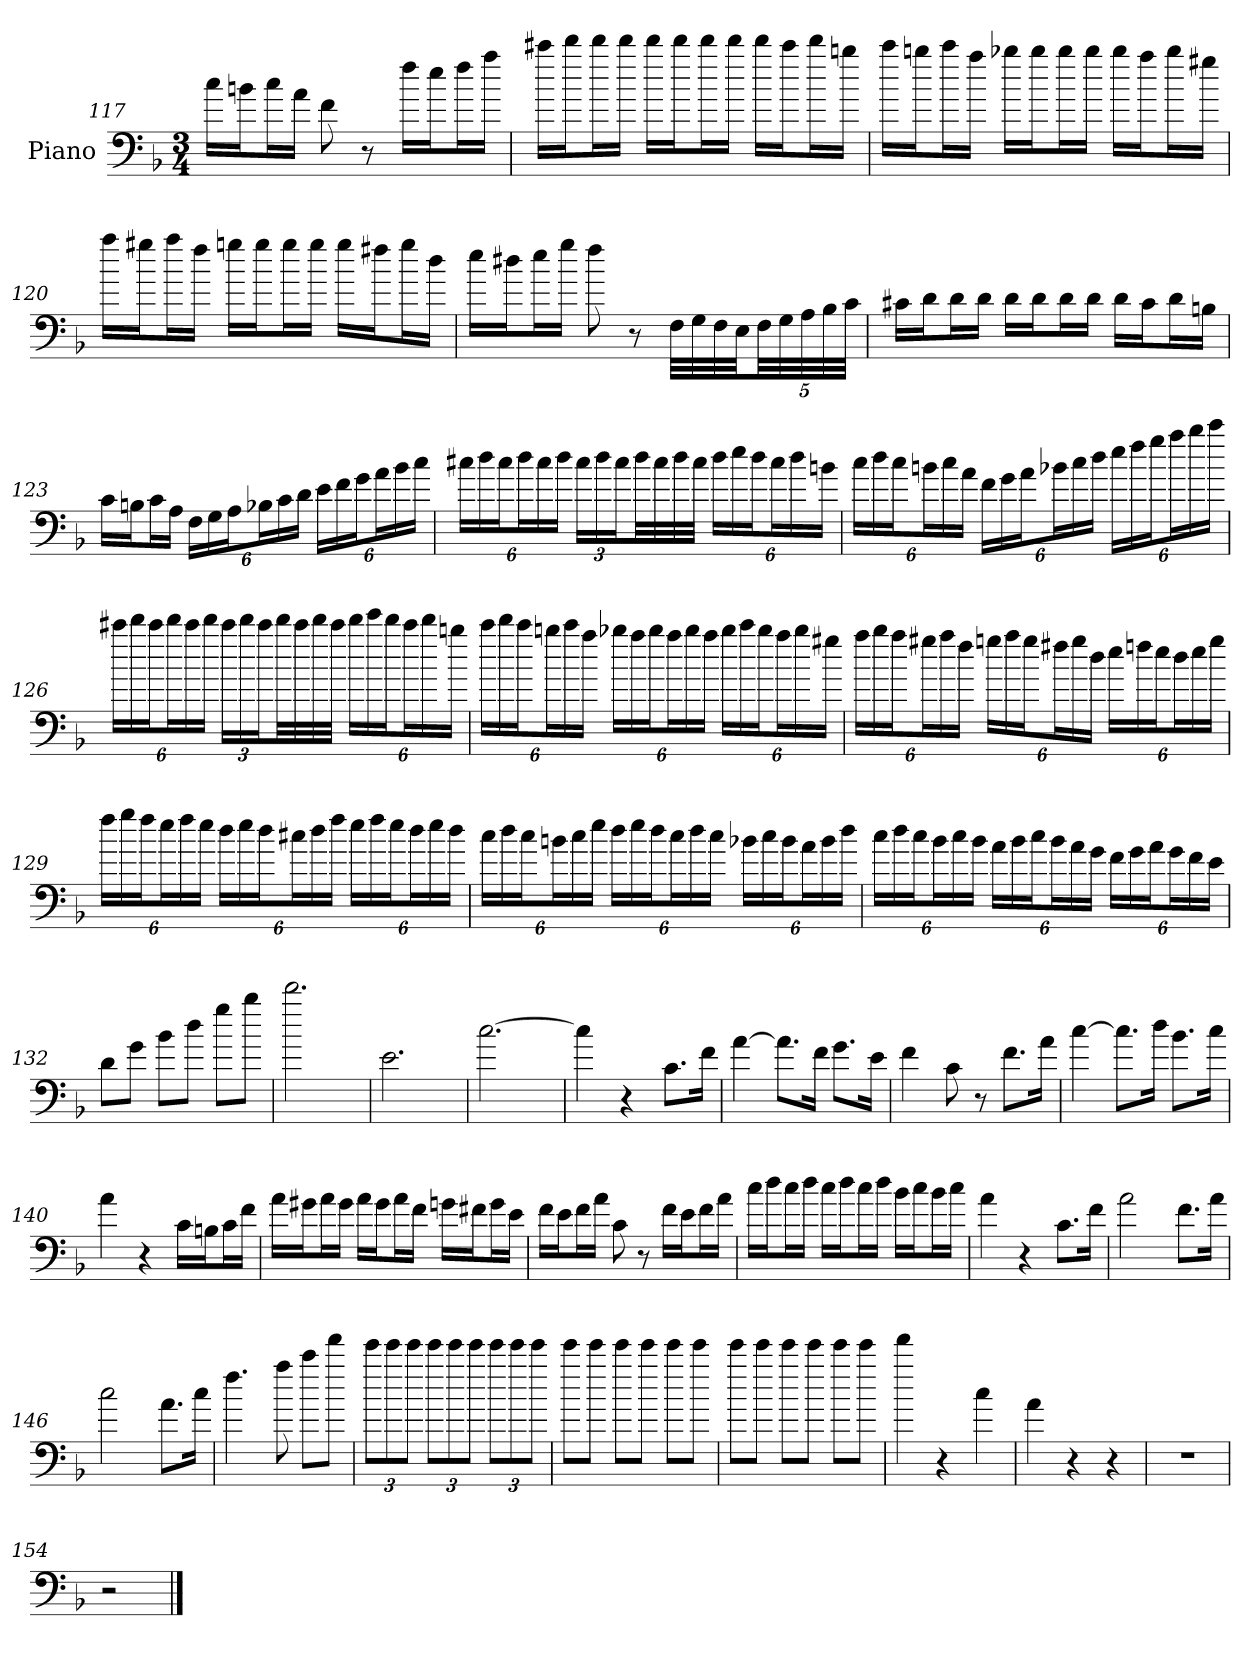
**kern
*part1
*staff1
*I"Piano
*I'Pno
*clefF4
*k[b-]
*F:
*M3/4
=117
16cc\LL
16bn\J
16cc\L
16a\JJ
8f
8r
16ff\LL
16ee\J
16ff\L
16aa\JJ
=118
16ccc#X\LL
16ddd\J
16ddd\L
16ddd\JJ
16ddd\LL
16ddd\J
16ddd\L
16ddd\JJ
16ddd\LL
16ccc#\J
16ddd\L
16bbn\JJ
=119
16ccc\LL
16bbn\J
16ccc\L
16aa\JJ
16bb-X\LL
16bb-\J
16bb-\L
16bb-\JJ
16bb-\LL
16aa\J
16bb-\L
16gg#X\JJ
=120
16aa\LL
16gg#X\J
16aa\L
16ff\JJ
16ggn\LL
16gg\J
16gg\L
16gg\JJ
16gg\LL
16ff#X\J
16gg\L
16dd\JJ
=121
16ee\LL
16dd#X\J
16ee\L
16gg\JJ
8ff
8r
32F\LLL
32G\
32F\
32E\JJ
40F\LL
40G\
40A\
40B-\
40c\JJJ
=122
16c#X\LL
16d\J
16d\L
16d\JJ
16d\LL
16d\J
16d\L
16d\JJ
16d\LL
16c#\J
16d\L
16Bn\JJ
=123
16c\LL
16Bn\J
16c\L
16A\JJ
24F\LL
24G\
24A\J
24B-X\L
24c\
24d\JJ
24e\LL
24f\
24g\J
24a\L
24b-\
24cc\JJ
=124
24cc#X\LL
24dd\
24cc#\J
24dd\L
24cc#\
24dd\JJ
24cc#\LL
24dd\
24cc#\J
32dd\LL
32cc#\
32dd\
32cc#\JJJ
24dd\LL
24ee\
24dd\J
24cc#\L
24dd\
24bn\JJ
=125
24cc\LL
24dd\
24cc\J
24bn\L
24cc\
24a\JJ
24f\LL
24g\
24a\J
24b-X\L
24cc\
24dd\JJ
24ee\LL
24ff\
24gg\J
24aa\L
24bb-\
24ccc\JJ
=126
24ccc#X\LL
24ddd\
24ccc#\J
24ddd\L
24ccc#\
24ddd\JJ
24ccc#\LL
24ddd\
24ccc#\J
32ddd\LL
32ccc#\
32ddd\
32ccc#\JJJ
24ddd\LL
24eee\
24ddd\J
24ccc#\L
24ddd\
24bbn\JJ
=127
24ccc\LL
24ddd\
24ccc\J
24bbn\L
24ccc\
24aa\JJ
24bb-X\LL
24aa\
24bb-\J
24aa\L
24bb-\
24aa\JJ
24bb-\LL
24ccc\
24bb-\J
24aa\L
24bb-\
24gg#X\JJ
=128
24aa\LL
24bb-\
24aa\J
24gg#X\L
24aa\
24ff\JJ
24ggn\LL
24aa\
24gg\J
24ff#X\L
24gg\
24dd\JJ
24ee\LL
24ffn\
24ee\J
24dd\L
24ee\
24gg\JJ
=129
24ff\LL
24gg\
24ff\J
24ee\L
24ff\
24ee\JJ
24dd\LL
24ee\
24dd\J
24cc#X\L
24dd\
24ff\JJ
24ee\LL
24ff\
24ee\J
24dd\L
24ee\
24dd\JJ
=130
24cc\LL
24dd\
24cc\J
24bn\L
24cc\
24ee\JJ
24dd\LL
24ee\
24dd\J
24cc\L
24dd\
24cc\JJ
24b-X\LL
24cc\
24b-\J
24a\L
24b-\
24dd\JJ
=131
24cc\LL
24dd\
24cc\J
24b-\L
24cc\
24b-\JJ
24a\LL
24b-\
24cc\J
24b-\L
24a\
24g\JJ
24f\LL
24g\
24a\J
24g\L
24f\
24e\JJ
=132
8d\L
8g\J
8b-\L
8dd\J
8gg\L
8bb-\J
=133
2.ddd
=134
2.e
=135
[2.cc
=136
4cc]
4r
8.c\L
16f\Jk
=137
[4a
8.a\L]
16f\Jk
8.g\L
16e\Jk
=138
4f
8c
8r
8.f\L
16a\Jk
=139
[4cc
8.cc\L]
16dd\Jk
8.b-\L
16cc\Jk
=140
4a
4r
16c\LL
16Bn\J
16c\L
16f\JJ
=141
16a\LL
16g#X\J
16a\L
16g#\JJ
16a\LL
16g#\J
16a\L
16f\JJ
16gn\LL
16f#X\J
16g\L
16e\JJ
=142
16f\LL
16e\J
16f\L
16a\JJ
8c
8r
16f\LL
16e\J
16f\L
16a\JJ
=143
16cc\LL
16dd\J
16cc\L
16dd\JJ
16cc\LL
16dd\J
16cc\L
16dd\JJ
16b-\LL
16cc\J
16b-\L
16cc\JJ
=144
4a
4r
8.c\L
16f\Jk
=145
2a
8.f\L
16a\Jk
=146
2cc
8.a\L
16cc\Jk
=147
4.ff
8aa
8ccc\L
8fff\J
=148
12eee\L
12eee\
12eee\J
12eee\L
12eee\
12eee\J
12eee\L
12eee\
12eee\J
=149
8eee\L
8eee\J
8eee\L
8eee\J
8eee\L
8eee\J
=150
8eee\L
8eee\J
8eee\L
8eee\J
8eee\L
8eee\J
=151
4fff
4r
4cc
=152
4a
4r
4r
=153
2.r
=154
2r
==
*-
